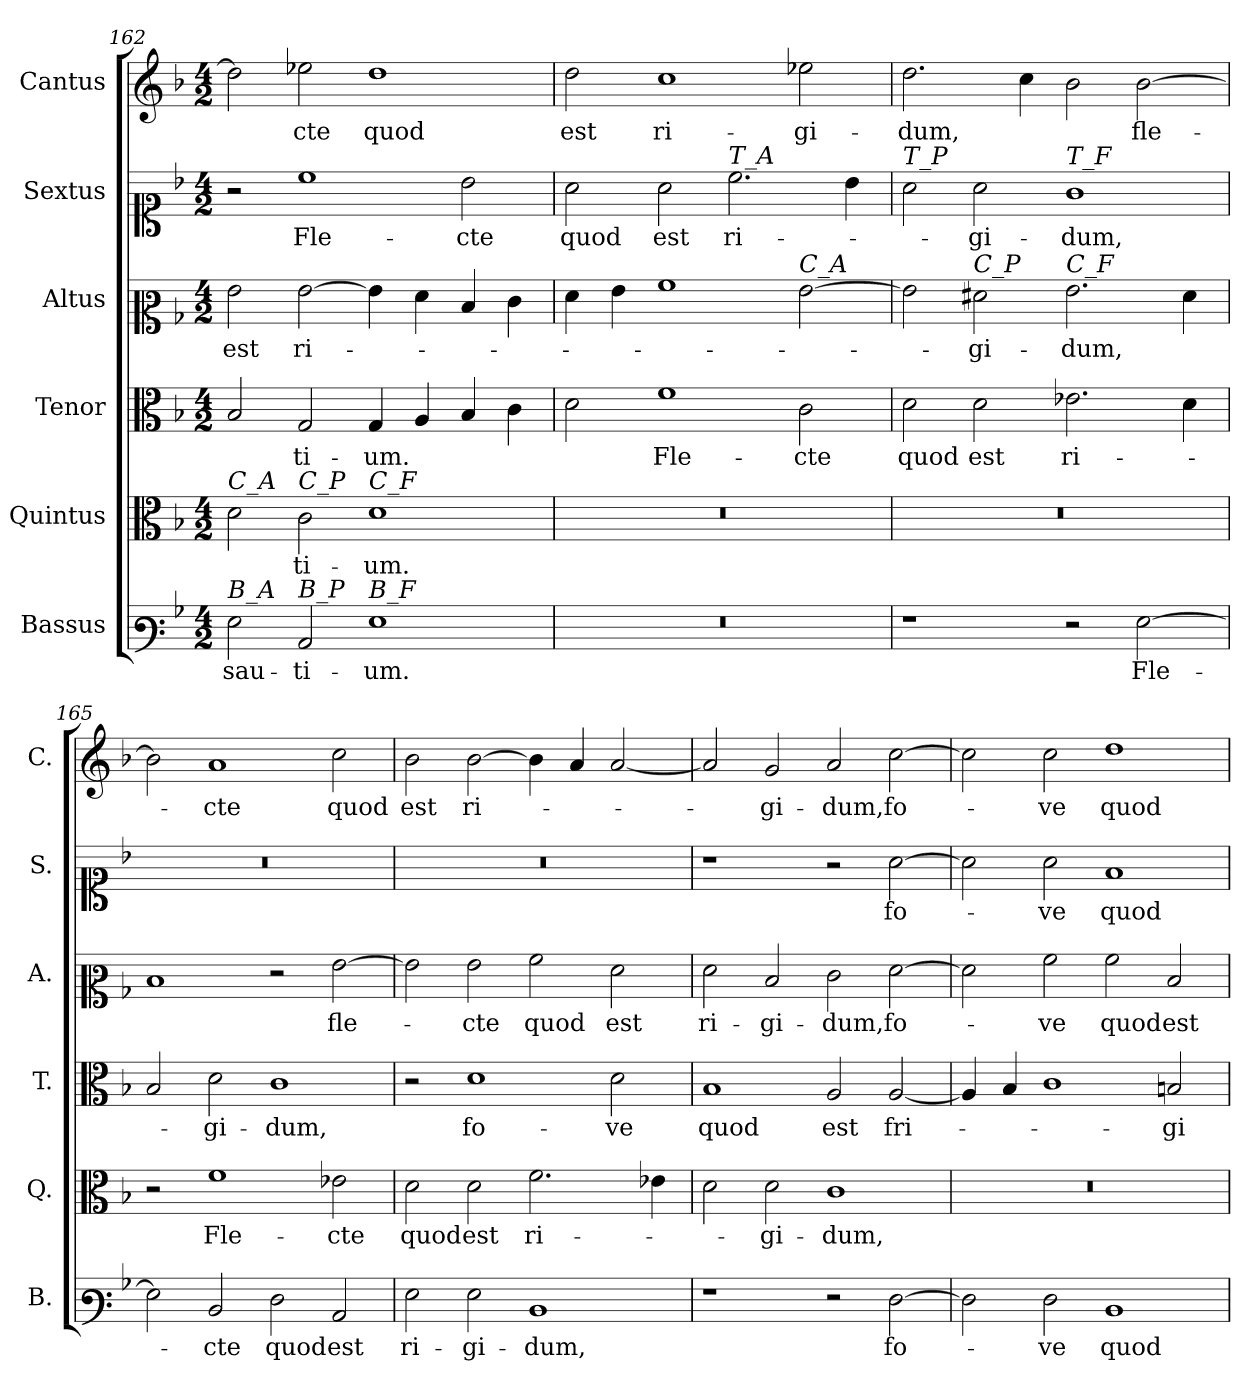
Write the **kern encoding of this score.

**kern	**text	**kern	**text	**kern	**text	**kern	**text	**kern	**text	**kern	**text
*part6	*part6	*part5	*part5	*part4	*part4	*part3	*part3	*part2	*part2	*part1	*part1
*staff6	*staff6	*staff5	*staff5	*staff4	*staff4	*staff3	*staff3	*staff2	*staff2	*staff1	*staff1
*I"Bassus	*	*I"Quintus	*	*I"Tenor	*	*I"Altus	*	*I"Sextus	*	*I"Cantus	*
*I'B.	*	*I'Q.	*	*I'T.	*	*I'A.	*	*I'S.	*	*I'C.	*
*clefF3	*	*clefC3	*	*clefC3	*	*clefC2	*	*clefC1	*	*clefG2	*
*k[b-]	*	*k[b-]	*	*k[b-]	*	*k[b-]	*	*k[b-]	*	*k[b-]	*
*M4/2	*	*M4/2	*	*M4/2	*	*M4/2	*	*M4/2	*	*M4/2	*
=162	=162	=162	=162	=162	=162	=162	=162	=162	=162	=162	=162
!	!	!LO:TX:a:i:t=C_A	!	!	!	!	!	!	!	!	!
!LO:TX:a:i:t=B_A	!	!	!	!	!	!	!	!	!	!	!
!	!LO:LY:b	!	!	!	!	!	!LO:LY:b	!	!	!	!
2G\	sau-	2d\	.	2B-/	.	2g\	est	2r	.	2dd\]	.
!	!	!LO:TX:a:i:t=C_P	!	!	!	!	!	!	!	!	!
!LO:TX:a:i:t=B_P	!	!	!	!	!	!	!	!	!	!	!
!	!LO:LY:b	!	!LO:LY:b	!	!LO:LY:b	!	!LO:LY:b	!	!LO:LY:b	!	!LO:LY:b
2C/	-ti-	2c\	-ti-	2G/	-ti-	[2g\	ri-	1cc	Fle-	2ee-X\	-cte
!	!	!LO:TX:a:i:t=C_F	!	!	!	!	!	!	!	!	!
!LO:TX:a:i:t=B_F	!	!	!	!	!	!	!	!	!	!	!
!	!LO:LY:b	!	!LO:LY:b	!	!LO:LY:b	!	!	!	!	!	!LO:LY:b
1G	-um.	1d	-um.	4G/	-um.	4g\]	.	.	.	1dd	quod
.	.	.	.	4A/	.	4f\	.	.	.	.	.
!	!	!	!	!	!	!	!	!	!LO:LY:b	!	!
.	.	.	.	4B-/	.	4d/	.	2b-\	-cte	.	.
.	.	.	.	4c\	.	4e\	.	.	.	.	.
=163	=163	=163	=163	=163	=163	=163	=163	=163	=163	=163	=163
!	!	!	!	!	!	!	!	!	!LO:LY:b	!	!LO:LY:b
0r	.	0r	.	2d\	.	4f\	.	2a\	quod	2dd\	est
.	.	.	.	.	.	4g\	.	.	.	.	.
!	!	!	!	!	!LO:LY:b	!	!	!	!LO:LY:b	!	!LO:LY:b
.	.	.	.	1f	Fle-	1a	.	2a\	est	1cc	ri-
!	!	!	!	!	!	!	!	!LO:TX:a:i:t=T_A	!	!	!
!	!	!	!	!	!	!	!	!	!LO:LY:b	!	!
.	.	.	.	.	.	.	.	2.cc\	ri-	.	.
!	!	!	!	!	!	!LO:TX:a:i:t=C_A	!	!	!	!	!
!	!	!	!	!	!LO:LY:b	!	!	!	!	!	!LO:LY:b
.	.	.	.	2c\	-cte	[2g\	.	.	.	2ee-X\	-gi-
.	.	.	.	.	.	.	.	4b-\	.	.	.
=164	=164	=164	=164	=164	=164	=164	=164	=164	=164	=164	=164
!	!	!	!	!	!	!	!	!LO:TX:a:i:t=T_P	!	!	!
!	!	!	!	!	!LO:LY:b	!	!	!	!	!	!LO:LY:b
1r	.	0r	.	2d\	quod	2g\]	.	2a\	.	2.dd\	-dum,
!	!	!	!	!	!	!LO:TX:a:i:t=C_P	!	!	!	!	!
!	!	!	!	!	!LO:LY:b	!	!LO:LY:b	!	!LO:LY:b	!	!
.	.	.	.	2d\	est	2f#X\	-gi-	2a\	-gi-	.	.
.	.	.	.	.	.	.	.	.	.	4cc\	.
!	!	!	!	!	!	!	!	!LO:TX:a:i:t=T_F	!	!	!
!	!	!	!	!	!	!LO:TX:a:i:t=C_F	!	!	!	!	!
!	!	!	!	!	!LO:LY:b	!	!LO:LY:b	!	!LO:LY:b	!	!
2r	.	.	.	2.e-X\	ri-	2.g\	-dum,	1g	-dum,	2b-\	.
!	!LO:LY:b	!	!	!	!	!	!	!	!	!	!LO:LY:b
[2G\	Fle-	.	.	.	.	.	.	.	.	[2b-\	fle-
.	.	.	.	4d\	.	4f#\	.	.	.	.	.
=165	=165	=165	=165	=165	=165	=165	=165	=165	=165	=165	=165
2G\]	.	2r	.	2B-/	.	1d	.	0r	.	2b-\]	.
!	!LO:LY:b	!	!LO:LY:b	!	!LO:LY:b	!	!	!	!	!	!LO:LY:b
2D/	-cte	1f	Fle-	2d\	-gi-	.	.	.	.	1a	-cte
!	!LO:LY:b	!	!	!	!LO:LY:b	!	!	!	!	!	!
2F\	quod	.	.	1c	-dum,	2r	.	.	.	.	.
!	!LO:LY:b	!	!LO:LY:b	!	!	!	!LO:LY:b	!	!	!	!LO:LY:b
2C/	est	2e-X\	-cte	.	.	[2g\	fle-	.	.	2cc\	quod
=166	=166	=166	=166	=166	=166	=166	=166	=166	=166	=166	=166
!	!LO:LY:b	!	!LO:LY:b	!	!	!	!	!	!	!	!LO:LY:b
2G\	ri-	2d\	quod	2r	.	2g\]	.	0r	.	2b-\	est
!	!LO:LY:b	!	!LO:LY:b	!	!LO:LY:b	!	!LO:LY:b	!	!	!	!LO:LY:b
2G\	-gi-	2d\	est	1d	fo-	2g\	-cte	.	.	[2b-\	ri-
!	!LO:LY:b	!	!LO:LY:b	!	!	!	!LO:LY:b	!	!	!	!
1D	-dum,	2.f\	ri-	.	.	2a\	quod	.	.	4b-\]	.
.	.	.	.	.	.	.	.	.	.	4a/	.
!	!	!	!	!	!LO:LY:b	!	!LO:LY:b	!	!	!	!
.	.	.	.	2d\	-ve	2f\	est	.	.	[2a/	.
.	.	4e-X\	.	.	.	.	.	.	.	.	.
=167	=167	=167	=167	=167	=167	=167	=167	=167	=167	=167	=167
!	!	!	!	!	!LO:LY:b	!	!LO:LY:b	!	!	!	!
1r	.	2d\	.	1B-	quod	2f\	ri-	1r	.	2a/]	.
!	!	!	!LO:LY:b	!	!	!	!LO:LY:b	!	!	!	!LO:LY:b
.	.	2d\	gi-	.	.	2d/	-gi-	.	.	2g/	-gi-
!	!	!	!LO:LY:b	!	!LO:LY:b	!	!LO:LY:b	!	!	!	!LO:LY:b
2r	.	1c	-dum,	2A/	est	2e\	-dum,	2r	.	2a/	-dum,
!	!LO:LY:b	!	!	!	!LO:LY:b	!	!LO:LY:b	!	!LO:LY:b	!	!LO:LY:b
[2F\	fo-	.	.	[2A/	fri-	[2f\	fo-	[2a\	fo-	[2cc\	fo-
=168	=168	=168	=168	=168	=168	=168	=168	=168	=168	=168	=168
2F\]	.	0r	.	4A/]	.	2f\]	.	2a\]	.	2cc\]	.
.	.	.	.	4B-/	.	.	.	.	.	.	.
!	!LO:LY:b	!	!	!	!	!	!LO:LY:b	!	!LO:LY:b	!	!LO:LY:b
2F\	-ve	.	.	1c	.	2a\	-ve	2a\	-ve	2cc\	-ve
!	!LO:LY:b	!	!	!	!	!	!LO:LY:b	!	!LO:LY:b	!	!LO:LY:b
1D	quod	.	.	.	.	2a\	quod	1f	quod	1dd	quod
!	!	!	!	!	!LO:LY:b	!	!LO:LY:b	!	!	!	!
.	.	.	.	2Bn/	-gi-	2d/	est	.	.	.	.
=	=	=	=	=	=	=	=	=	=	=	=
*-	*-	*-	*-	*-	*-	*-	*-	*-	*-	*-	*-
